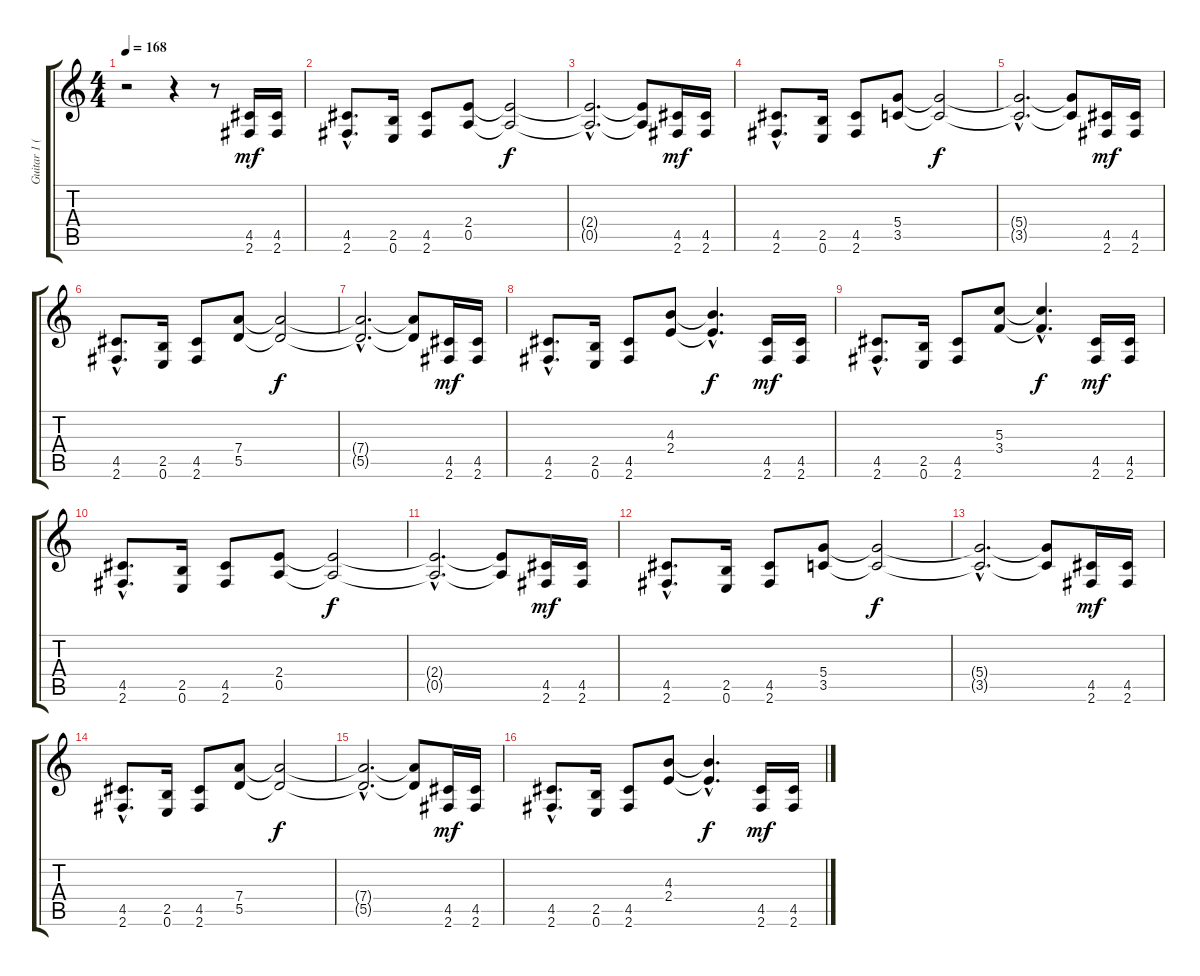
\track ("Guitar 1 (Dave Mustaine)" "Guitar 1 (") {instrument distortionguitar}
\staff {score tabs}
\tuning (E4 B3 G3 D3 A2 E2) {hide}
\ts (4 4)
\tempo 168
\clef g2
\ks c
r.2{dy mf instrument distortionguitar} r.4 r.8 (4.5 2.6).16 (4.5 2.6).16 |
(4.5{hac} 2.6{hac}).8{d} (2.5 0.6).16 (4.5 2.6).8 (2.4 0.5).8 (2.4{t} 0.5{t}).2{dy f} |
(2.4{hac t} 0.5{hac t}).2{d} (2.4{t} 0.5{t}).8 (4.5 2.6).16{dy mf} (4.5 2.6).16 |
(4.5{hac} 2.6{hac}).8{d} (2.5 0.6).16 (4.5 2.6).8 (5.4 3.5).8 (5.4{t} 3.5{t}).2{dy f} |
(5.4{hac t} 3.5{hac t}).2{d} (5.4{t} 3.5{t}).8 (4.5 2.6).16{dy mf} (4.5 2.6).16 |
(4.5{hac} 2.6{hac}).8{d} (2.5 0.6).16 (4.5 2.6).8 (7.4 5.5).8 (7.4{t} 5.5{t}).2{dy f} |
(7.4{hac t} 5.5{hac t}).2{d} (7.4{t} 5.5{t}).8 (4.5 2.6).16{dy mf} (4.5 2.6).16 |
(4.5{hac} 2.6{hac}).8{d} (2.5 0.6).16 (4.5 2.6).8 (4.3 2.4).8 (4.3{hac t} 2.4{hac t}).4{d dy f} (4.5 2.6).16{dy mf} (4.5 2.6).16 |
(4.5{hac} 2.6{hac}).8{d} (2.5 0.6).16 (4.5 2.6).8 (5.3 3.4).8 (5.3{hac t} 3.4{hac t}).4{d dy f} (4.5 2.6).16{dy mf} (4.5 2.6).16 |
(4.5{hac} 2.6{hac}).8{d} (2.5 0.6).16 (4.5 2.6).8 (2.4 0.5).8 (2.4{t} 0.5{t}).2{dy f} |
(2.4{hac t} 0.5{hac t}).2{d} (2.4{t} 0.5{t}).8 (4.5 2.6).16{dy mf} (4.5 2.6).16 |
(4.5{hac} 2.6{hac}).8{d} (2.5 0.6).16 (4.5 2.6).8 (5.4 3.5).8 (5.4{t} 3.5{t}).2{dy f} |
(5.4{hac t} 3.5{hac t}).2{d} (5.4{t} 3.5{t}).8 (4.5 2.6).16{dy mf} (4.5 2.6).16 |
(4.5{hac} 2.6{hac}).8{d} (2.5 0.6).16 (4.5 2.6).8 (7.4 5.5).8 (7.4{t} 5.5{t}).2{dy f} |
(7.4{hac t} 5.5{hac t}).2{d} (7.4{t} 5.5{t}).8 (4.5 2.6).16{dy mf} (4.5 2.6).16 |
(4.5{hac} 2.6{hac}).8{d} (2.5 0.6).16 (4.5 2.6).8 (4.3 2.4).8 (4.3{hac t} 2.4{hac t}).4{d dy f} (4.5 2.6).16{dy mf} (4.5 2.6).16
